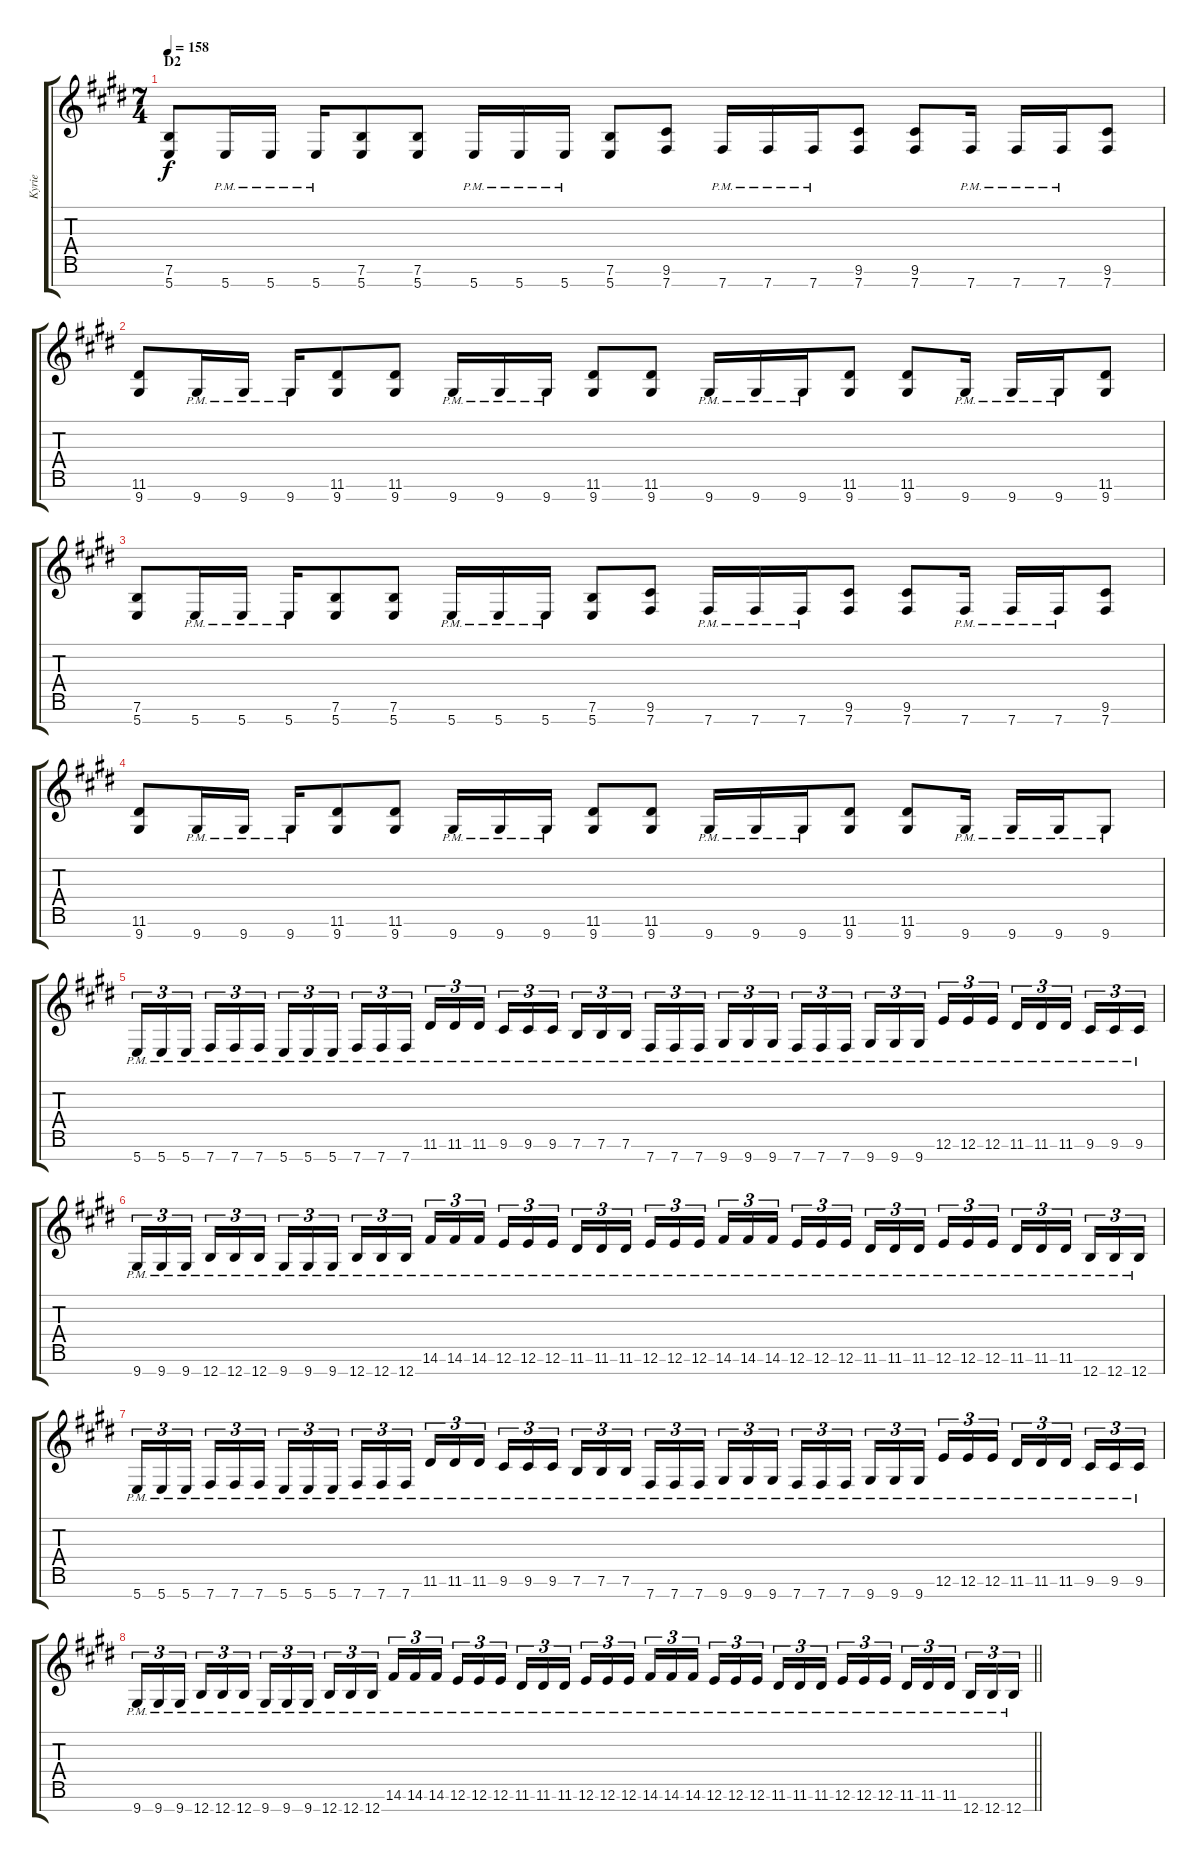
\track ("Kyrie" "Kyrie") {instrument overdrivenguitar}
\staff {score tabs}
\tuning (E4 B3 G3 D3 A2 E2 B1) {hide}
\ts (7 4)
\section ("" "D2")
\tempo 158
\clef g2
\ks e
(7.6 5.7).8{dy f} 5.7{pm}.16 5.7{pm}.16 5.7{pm}.16 (7.6 5.7).8 (7.6 5.7).8 5.7{pm}.16 5.7{pm}.16 5.7{pm}.16 (7.6 5.7).8 (9.6 7.7).8 7.7{pm}.16 7.7{pm}.16 7.7{pm}.16 (9.6 7.7).8 (9.6 7.7).8 7.7{pm}.16 7.7{pm}.16 7.7{pm}.16 (9.6 7.7).8 |
(11.6 9.7).8 9.7{pm}.16 9.7{pm}.16 9.7{pm}.16 (11.6 9.7).8 (11.6 9.7).8 9.7{pm}.16 9.7{pm}.16 9.7{pm}.16 (11.6 9.7).8 (11.6 9.7).8 9.7{pm}.16 9.7{pm}.16 9.7{pm}.16 (11.6 9.7).8 (11.6 9.7).8 9.7{pm}.16 9.7{pm}.16 9.7{pm}.16 (11.6 9.7).8 |
(7.6 5.7).8 5.7{pm}.16 5.7{pm}.16 5.7{pm}.16 (7.6 5.7).8 (7.6 5.7).8 5.7{pm}.16 5.7{pm}.16 5.7{pm}.16 (7.6 5.7).8 (9.6 7.7).8 7.7{pm}.16 7.7{pm}.16 7.7{pm}.16 (9.6 7.7).8 (9.6 7.7).8 7.7{pm}.16 7.7{pm}.16 7.7{pm}.16 (9.6 7.7).8 |
(11.6 9.7).8 9.7{pm}.16 9.7{pm}.16 9.7{pm}.16 (11.6 9.7).8 (11.6 9.7).8 9.7{pm}.16 9.7{pm}.16 9.7{pm}.16 (11.6 9.7).8 (11.6 9.7).8 9.7{pm}.16 9.7{pm}.16 9.7{pm}.16 (11.6 9.7).8 (11.6 9.7).8 9.7{pm}.16 9.7{pm}.16 9.7{pm}.16 9.7{pm}.8 |
5.7{pm}.16{tu (3 2)} 5.7{pm}.16{tu (3 2)} 5.7{pm}.16{tu (3 2) beam splitsecondary} 7.7{pm}.16{tu (3 2)} 7.7{pm}.16{tu (3 2)} 7.7{pm}.16{tu (3 2)} 5.7{pm}.16{tu (3 2)} 5.7{pm}.16{tu (3 2)} 5.7{pm}.16{tu (3 2) beam splitsecondary} 7.7{pm}.16{tu (3 2)} 7.7{pm}.16{tu (3 2)} 7.7{pm}.16{tu (3 2)} 11.6{pm}.16{tu (3 2)} 11.6{pm}.16{tu (3 2)} 11.6{pm}.16{tu (3 2) beam splitsecondary} 9.6{pm}.16{tu (3 2)} 9.6{pm}.16{tu (3 2)} 9.6{pm}.16{tu (3 2)} 7.6{pm}.16{tu (3 2)} 7.6{pm}.16{tu (3 2)} 7.6{pm}.16{tu (3 2) beam splitsecondary} 7.7{pm}.16{tu (3 2)} 7.7{pm}.16{tu (3 2)} 7.7{pm}.16{tu (3 2)} 9.7{pm}.16{tu (3 2)} 9.7{pm}.16{tu (3 2)} 9.7{pm}.16{tu (3 2) beam splitsecondary} 7.7{pm}.16{tu (3 2)} 7.7{pm}.16{tu (3 2)} 7.7{pm}.16{tu (3 2)} 9.7{pm}.16{tu (3 2)} 9.7{pm}.16{tu (3 2)} 9.7{pm}.16{tu (3 2) beam splitsecondary} 12.6{pm}.16{tu (3 2)} 12.6{pm}.16{tu (3 2)} 12.6{pm}.16{tu (3 2)} 11.6{pm}.16{tu (3 2)} 11.6{pm}.16{tu (3 2)} 11.6{pm}.16{tu (3 2) beam splitsecondary} 9.6{pm}.16{tu (3 2)} 9.6{pm}.16{tu (3 2)} 9.6{pm}.16{tu (3 2)} |
9.7{pm}.16{tu (3 2)} 9.7{pm}.16{tu (3 2)} 9.7{pm}.16{tu (3 2) beam splitsecondary} 12.7{pm}.16{tu (3 2)} 12.7{pm}.16{tu (3 2)} 12.7{pm}.16{tu (3 2)} 9.7{pm}.16{tu (3 2)} 9.7{pm}.16{tu (3 2)} 9.7{pm}.16{tu (3 2) beam splitsecondary} 12.7{pm}.16{tu (3 2)} 12.7{pm}.16{tu (3 2)} 12.7{pm}.16{tu (3 2)} 14.6{pm}.16{tu (3 2)} 14.6{pm}.16{tu (3 2)} 14.6{pm}.16{tu (3 2) beam splitsecondary} 12.6{pm}.16{tu (3 2)} 12.6{pm}.16{tu (3 2)} 12.6{pm}.16{tu (3 2)} 11.6{pm}.16{tu (3 2)} 11.6{pm}.16{tu (3 2)} 11.6{pm}.16{tu (3 2) beam splitsecondary} 12.6{pm}.16{tu (3 2)} 12.6{pm}.16{tu (3 2)} 12.6{pm}.16{tu (3 2)} 14.6{pm}.16{tu (3 2)} 14.6{pm}.16{tu (3 2)} 14.6{pm}.16{tu (3 2) beam splitsecondary} 12.6{pm}.16{tu (3 2)} 12.6{pm}.16{tu (3 2)} 12.6{pm}.16{tu (3 2)} 11.6{pm}.16{tu (3 2)} 11.6{pm}.16{tu (3 2)} 11.6{pm}.16{tu (3 2) beam splitsecondary} 12.6{pm}.16{tu (3 2)} 12.6{pm}.16{tu (3 2)} 12.6{pm}.16{tu (3 2)} 11.6{pm}.16{tu (3 2)} 11.6{pm}.16{tu (3 2)} 11.6{pm}.16{tu (3 2) beam splitsecondary} 12.7{pm}.16{tu (3 2)} 12.7{pm}.16{tu (3 2)} 12.7{pm}.16{tu (3 2)} |
5.7{pm}.16{tu (3 2)} 5.7{pm}.16{tu (3 2)} 5.7{pm}.16{tu (3 2) beam splitsecondary} 7.7{pm}.16{tu (3 2)} 7.7{pm}.16{tu (3 2)} 7.7{pm}.16{tu (3 2)} 5.7{pm}.16{tu (3 2)} 5.7{pm}.16{tu (3 2)} 5.7{pm}.16{tu (3 2) beam splitsecondary} 7.7{pm}.16{tu (3 2)} 7.7{pm}.16{tu (3 2)} 7.7{pm}.16{tu (3 2)} 11.6{pm}.16{tu (3 2)} 11.6{pm}.16{tu (3 2)} 11.6{pm}.16{tu (3 2) beam splitsecondary} 9.6{pm}.16{tu (3 2)} 9.6{pm}.16{tu (3 2)} 9.6{pm}.16{tu (3 2)} 7.6{pm}.16{tu (3 2)} 7.6{pm}.16{tu (3 2)} 7.6{pm}.16{tu (3 2) beam splitsecondary} 7.7{pm}.16{tu (3 2)} 7.7{pm}.16{tu (3 2)} 7.7{pm}.16{tu (3 2)} 9.7{pm}.16{tu (3 2)} 9.7{pm}.16{tu (3 2)} 9.7{pm}.16{tu (3 2) beam splitsecondary} 7.7{pm}.16{tu (3 2)} 7.7{pm}.16{tu (3 2)} 7.7{pm}.16{tu (3 2)} 9.7{pm}.16{tu (3 2)} 9.7{pm}.16{tu (3 2)} 9.7{pm}.16{tu (3 2) beam splitsecondary} 12.6{pm}.16{tu (3 2)} 12.6{pm}.16{tu (3 2)} 12.6{pm}.16{tu (3 2)} 11.6{pm}.16{tu (3 2)} 11.6{pm}.16{tu (3 2)} 11.6{pm}.16{tu (3 2) beam splitsecondary} 9.6{pm}.16{tu (3 2)} 9.6{pm}.16{tu (3 2)} 9.6{pm}.16{tu (3 2)} |
\barLineRight lightlight
9.7{pm}.16{tu (3 2)} 9.7{pm}.16{tu (3 2)} 9.7{pm}.16{tu (3 2) beam splitsecondary} 12.7{pm}.16{tu (3 2)} 12.7{pm}.16{tu (3 2)} 12.7{pm}.16{tu (3 2)} 9.7{pm}.16{tu (3 2)} 9.7{pm}.16{tu (3 2)} 9.7{pm}.16{tu (3 2) beam splitsecondary} 12.7{pm}.16{tu (3 2)} 12.7{pm}.16{tu (3 2)} 12.7{pm}.16{tu (3 2)} 14.6{pm}.16{tu (3 2)} 14.6{pm}.16{tu (3 2)} 14.6{pm}.16{tu (3 2) beam splitsecondary} 12.6{pm}.16{tu (3 2)} 12.6{pm}.16{tu (3 2)} 12.6{pm}.16{tu (3 2)} 11.6{pm}.16{tu (3 2)} 11.6{pm}.16{tu (3 2)} 11.6{pm}.16{tu (3 2) beam splitsecondary} 12.6{pm}.16{tu (3 2)} 12.6{pm}.16{tu (3 2)} 12.6{pm}.16{tu (3 2)} 14.6{pm}.16{tu (3 2)} 14.6{pm}.16{tu (3 2)} 14.6{pm}.16{tu (3 2) beam splitsecondary} 12.6{pm}.16{tu (3 2)} 12.6{pm}.16{tu (3 2)} 12.6{pm}.16{tu (3 2)} 11.6{pm}.16{tu (3 2)} 11.6{pm}.16{tu (3 2)} 11.6{pm}.16{tu (3 2) beam splitsecondary} 12.6{pm}.16{tu (3 2)} 12.6{pm}.16{tu (3 2)} 12.6{pm}.16{tu (3 2)} 11.6{pm}.16{tu (3 2)} 11.6{pm}.16{tu (3 2)} 11.6{pm}.16{tu (3 2) beam splitsecondary} 12.7{pm}.16{tu (3 2)} 12.7{pm}.16{tu (3 2)} 12.7{pm}.16{tu (3 2)}
